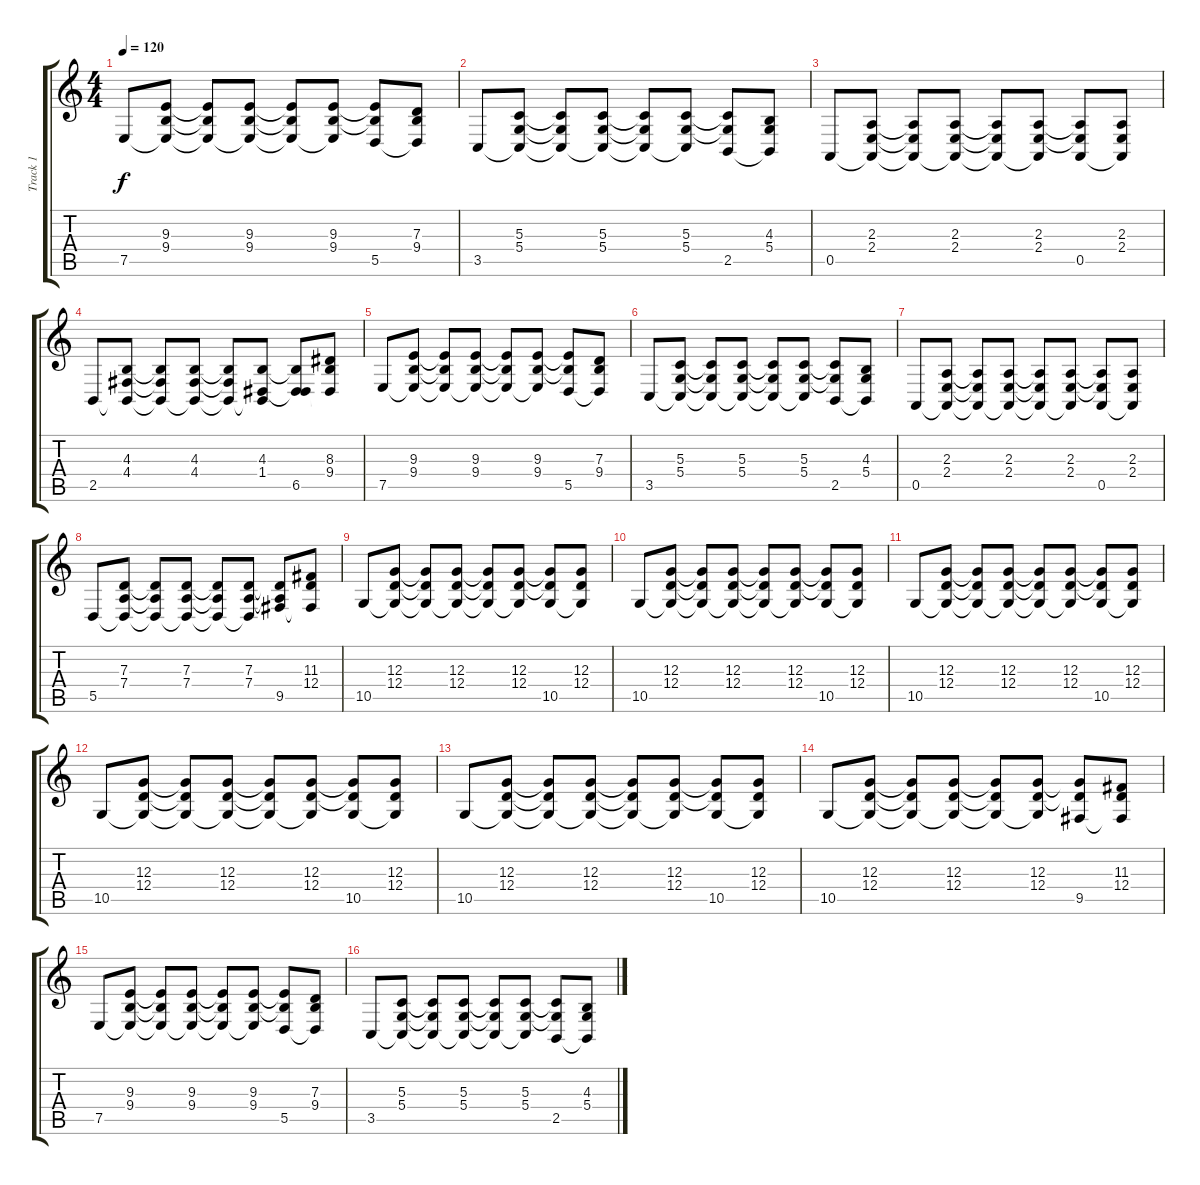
\track ("Track 1" "Track 1") {instrument marimba}
\staff {score tabs}
\tuning (E4 B3 G3 D3 A2 E2) {hide}
\ts (4 4)
\tempo 120
\clef g2
\ks c
7.5.8{dy f} (9.3 9.4 7.5{t}).8 (9.3{t} 9.4{t} 7.5{t}).8 (9.3 9.4 7.5{t}).8 (9.3{t} 9.4{t} 7.5{t}).8 (9.3 9.4 7.5{t}).8 (9.3{t} 9.4{t} 5.5).8 (7.3 9.4 5.5{t}).8 |
3.5.8 (5.3 5.4 3.5{t}).8 (5.3{t} 5.4{t} 3.5{t}).8 (5.3 5.4 3.5{t}).8 (5.3{t} 5.4{t} 3.5{t}).8 (5.3 5.4 3.5{t}).8 (5.3{t} 5.4{t} 2.5).8 (4.3 5.4 2.5{t}).8 |
0.5.8 (2.3 2.4 0.5{t}).8 (2.3{t} 2.4{t} 0.5{t}).8 (2.3 2.4 0.5{t}).8 (2.3{t} 2.4{t} 0.5{t}).8 (2.3 2.4 0.5{t}).8 (2.3{t} 2.4{t} 0.5).8 (2.3 2.4 0.5{t}).8 |
2.5.8 (4.3 4.4 2.5{t}).8 (4.3{t} 4.4{t} 2.5{t}).8 (4.3 4.4 2.5{t}).8 (4.3{t} 4.4{t} 2.5{t}).8 (4.3 1.4 2.5{t}).8 (4.3{t} 1.4{t} 6.5).8 (8.3 9.4 6.5{t}).8 |
7.5.8 (9.3 9.4 7.5{t}).8 (9.3{t} 9.4{t} 7.5{t}).8 (9.3 9.4 7.5{t}).8 (9.3{t} 9.4{t} 7.5{t}).8 (9.3 9.4 7.5{t}).8 (9.3{t} 9.4{t} 5.5).8 (7.3 9.4 5.5{t}).8 |
3.5.8 (5.3 5.4 3.5{t}).8 (5.3{t} 5.4{t} 3.5{t}).8 (5.3 5.4 3.5{t}).8 (5.3{t} 5.4{t} 3.5{t}).8 (5.3 5.4 3.5{t}).8 (5.3{t} 5.4{t} 2.5).8 (4.3 5.4 2.5{t}).8 |
0.5.8 (2.3 2.4 0.5{t}).8 (2.3{t} 2.4{t} 0.5{t}).8 (2.3 2.4 0.5{t}).8 (2.3{t} 2.4{t} 0.5{t}).8 (2.3 2.4 0.5{t}).8 (2.3{t} 2.4{t} 0.5).8 (2.3 2.4 0.5{t}).8 |
5.5.8 (7.3 7.4 5.5{t}).8 (7.3{t} 7.4{t} 5.5{t}).8 (7.3 7.4 5.5{t}).8 (7.3{t} 7.4{t} 5.5{t}).8 (7.3 7.4 5.5{t}).8 (7.3{t} 7.4{t} 9.5).8 (11.3 12.4 9.5{t}).8 |
10.5.8 (12.3 12.4 10.5{t}).8 (12.3{t} 12.4{t} 10.5{t}).8 (12.3 12.4 10.5{t}).8 (12.3{t} 12.4{t} 10.5{t}).8 (12.3 12.4 10.5{t}).8 (12.3{t} 12.4{t} 10.5).8 (12.3 12.4 10.5{t}).8 |
10.5.8 (12.3 12.4 10.5{t}).8 (12.3{t} 12.4{t} 10.5{t}).8 (12.3 12.4 10.5{t}).8 (12.3{t} 12.4{t} 10.5{t}).8 (12.3 12.4 10.5{t}).8 (12.3{t} 12.4{t} 10.5).8 (12.3 12.4 10.5{t}).8 |
10.5.8 (12.3 12.4 10.5{t}).8 (12.3{t} 12.4{t} 10.5{t}).8 (12.3 12.4 10.5{t}).8 (12.3{t} 12.4{t} 10.5{t}).8 (12.3 12.4 10.5{t}).8 (12.3{t} 12.4{t} 10.5).8 (12.3 12.4 10.5{t}).8 |
10.5.8 (12.3 12.4 10.5{t}).8 (12.3{t} 12.4{t} 10.5{t}).8 (12.3 12.4 10.5{t}).8 (12.3{t} 12.4{t} 10.5{t}).8 (12.3 12.4 10.5{t}).8 (12.3{t} 12.4{t} 10.5).8 (12.3 12.4 10.5{t}).8 |
10.5.8 (12.3 12.4 10.5{t}).8 (12.3{t} 12.4{t} 10.5{t}).8 (12.3 12.4 10.5{t}).8 (12.3{t} 12.4{t} 10.5{t}).8 (12.3 12.4 10.5{t}).8 (12.3{t} 12.4{t} 10.5).8 (12.3 12.4 10.5{t}).8 |
10.5.8 (12.3 12.4 10.5{t}).8 (12.3{t} 12.4{t} 10.5{t}).8 (12.3 12.4 10.5{t}).8 (12.3{t} 12.4{t} 10.5{t}).8 (12.3 12.4 10.5{t}).8 (12.3{t} 12.4{t} 9.5).8 (11.3 12.4 9.5{t}).8 |
7.5.8 (9.3 9.4 7.5{t}).8 (9.3{t} 9.4{t} 7.5{t}).8 (9.3 9.4 7.5{t}).8 (9.3{t} 9.4{t} 7.5{t}).8 (9.3 9.4 7.5{t}).8 (9.3{t} 9.4{t} 5.5).8 (7.3 9.4 5.5{t}).8 |
3.5.8 (5.3 5.4 3.5{t}).8 (5.3{t} 5.4{t} 3.5{t}).8 (5.3 5.4 3.5{t}).8 (5.3{t} 5.4{t} 3.5{t}).8 (5.3 5.4 3.5{t}).8 (5.3{t} 5.4{t} 2.5).8 (4.3 5.4 2.5{t}).8
